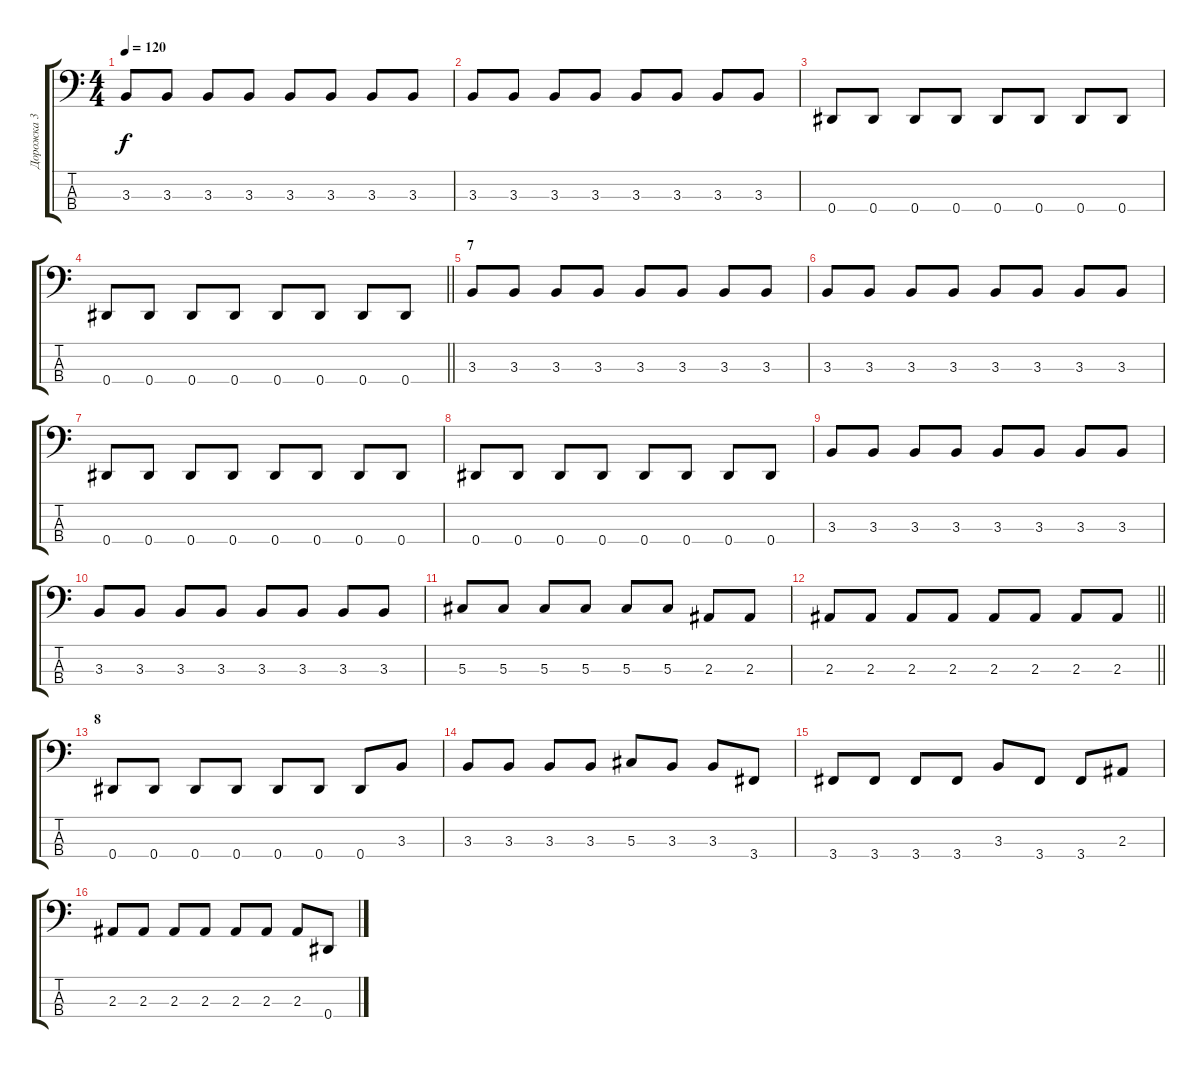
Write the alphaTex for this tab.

\track ("Дорожка 3" "Дорожка 3") {instrument electricbassfinger}
\staff {score tabs}
\tuning (Gb2 Db2 Ab1 Eb1) {hide}
\ts (4 4)
\tempo 120
\clef f4
\ks c
3.3.8{dy f} 3.3.8 3.3.8 3.3.8 3.3.8 3.3.8 3.3.8 3.3.8 |
3.3.8 3.3.8 3.3.8 3.3.8 3.3.8 3.3.8 3.3.8 3.3.8 |
0.4.8 0.4.8 0.4.8 0.4.8 0.4.8 0.4.8 0.4.8 0.4.8 |
\barLineRight lightlight
0.4.8 0.4.8 0.4.8 0.4.8 0.4.8 0.4.8 0.4.8 0.4.8 |
\section ("" "7")
3.3.8 3.3.8 3.3.8 3.3.8 3.3.8 3.3.8 3.3.8 3.3.8 |
3.3.8 3.3.8 3.3.8 3.3.8 3.3.8 3.3.8 3.3.8 3.3.8 |
0.4.8 0.4.8 0.4.8 0.4.8 0.4.8 0.4.8 0.4.8 0.4.8 |
0.4.8 0.4.8 0.4.8 0.4.8 0.4.8 0.4.8 0.4.8 0.4.8 |
3.3.8 3.3.8 3.3.8 3.3.8 3.3.8 3.3.8 3.3.8 3.3.8 |
3.3.8 3.3.8 3.3.8 3.3.8 3.3.8 3.3.8 3.3.8 3.3.8 |
5.3.8 5.3.8 5.3.8 5.3.8 5.3.8 5.3.8 2.3.8 2.3.8 |
\barLineRight lightlight
2.3.8 2.3.8 2.3.8 2.3.8 2.3.8 2.3.8 2.3.8 2.3.8 |
\section ("" "8")
0.4.8 0.4.8 0.4.8 0.4.8 0.4.8 0.4.8 0.4.8 3.3.8 |
3.3.8 3.3.8 3.3.8 3.3.8 5.3.8 3.3.8 3.3.8 3.4.8 |
3.4.8 3.4.8 3.4.8 3.4.8 3.3.8 3.4.8 3.4.8 2.3.8 |
2.3.8 2.3.8 2.3.8 2.3.8 2.3.8 2.3.8 2.3.8 0.4.8
